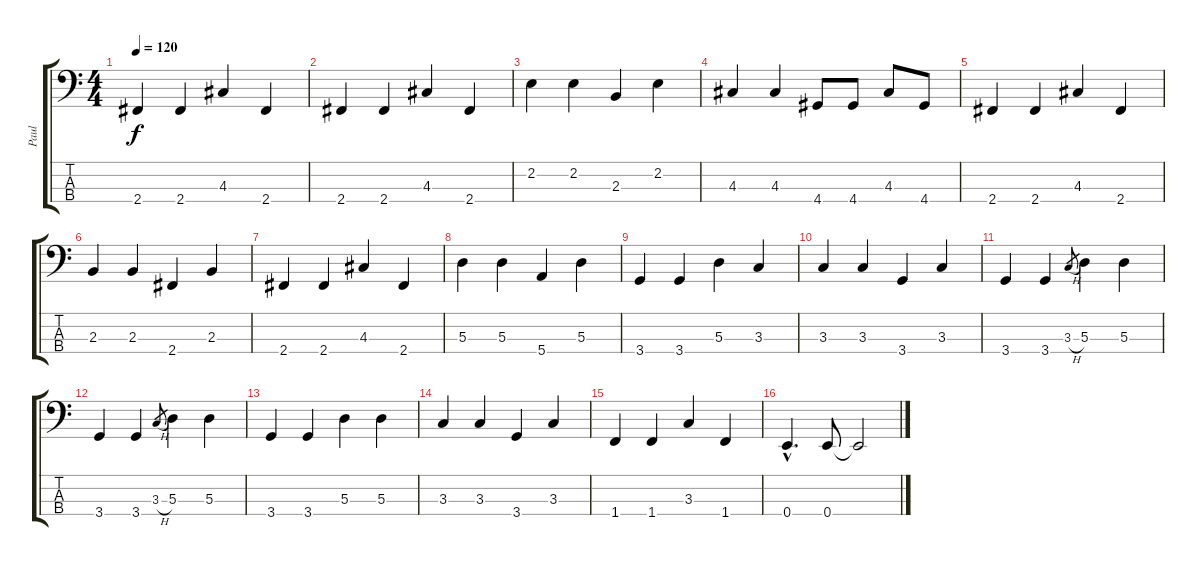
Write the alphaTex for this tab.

\track ("Paul" "Paul") {instrument electricbasspick}
\staff {score tabs}
\tuning (G2 D2 A1 E1) {hide}
\ts (4 4)
\tempo 120
\clef f4
\ks c
2.4.4{dy f} 2.4.4 4.3.4 2.4.4 |
2.4.4 2.4.4 4.3.4 2.4.4 |
2.2.4 2.2.4 2.3.4 2.2.4 |
4.3.4 4.3.4 4.4.8 4.4.8 4.3.8 4.4.8 |
2.4.4 2.4.4 4.3.4 2.4.4 |
2.3.4 2.3.4 2.4.4 2.3.4 |
2.4.4 2.4.4 4.3.4 2.4.4 |
5.3.4 5.3.4 5.4.4 5.3.4 |
3.4.4 3.4.4 5.3.4 3.3.4 |
3.3.4 3.3.4 3.4.4 3.3.4 |
3.4.4 3.4.4 3.3{h}.8{gr} 5.3.4 5.3.4 |
3.4.4 3.4.4 3.3{h}.8{gr} 5.3.4 5.3.4 |
3.4.4 3.4.4 5.3.4 5.3.4 |
3.3.4 3.3.4 3.4.4 3.3.4 |
1.4.4 1.4.4 3.3.4 1.4.4 |
0.4{hac}.4{d} 0.4.8 0.4{t}.2
